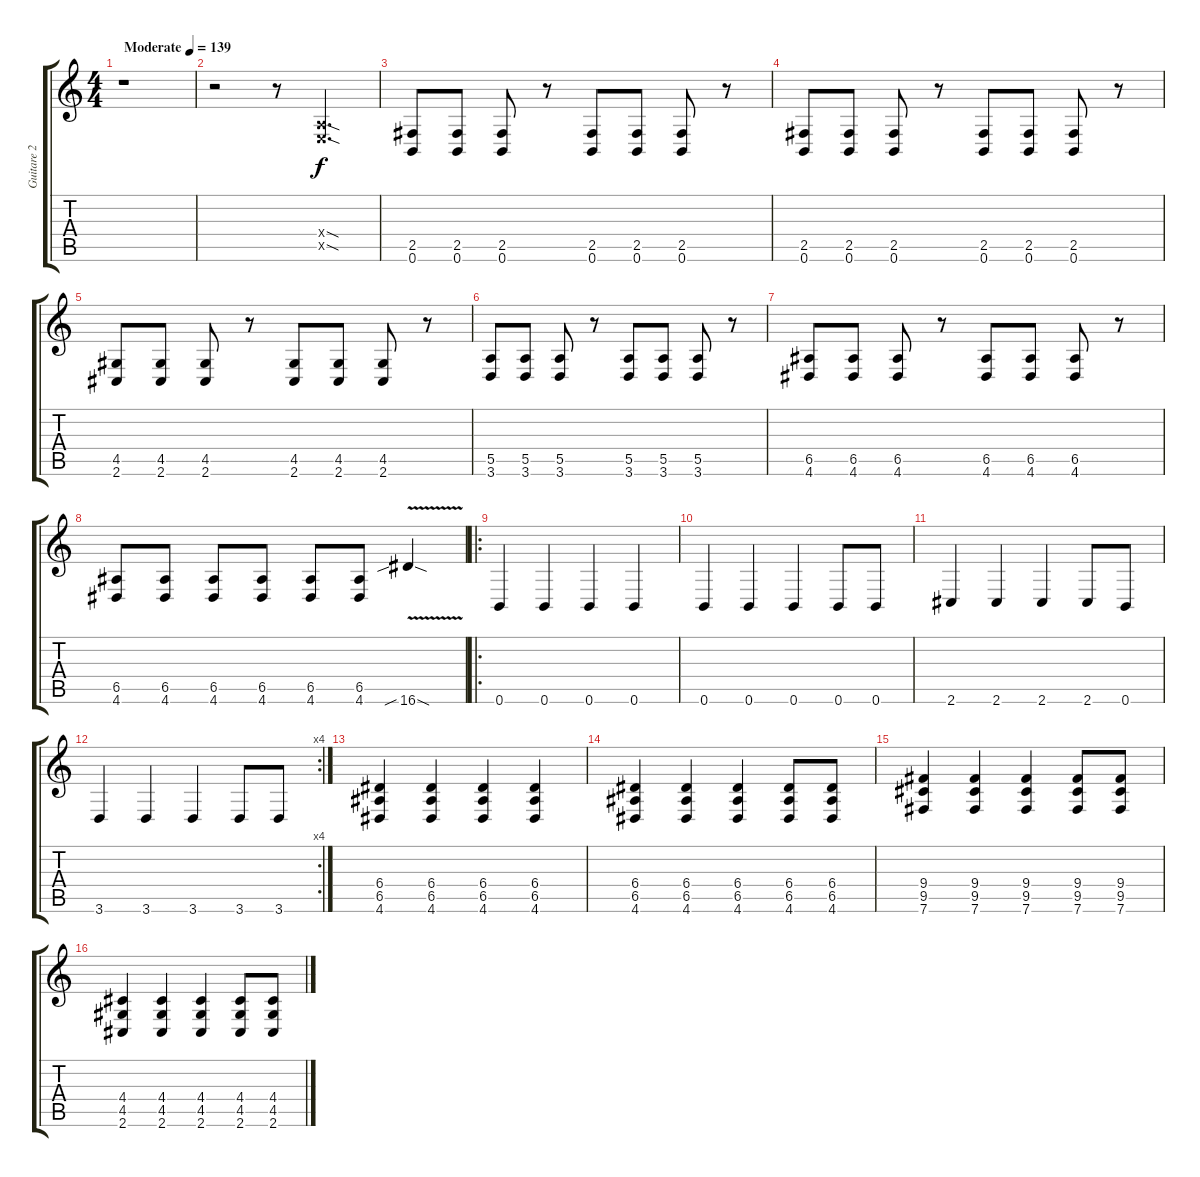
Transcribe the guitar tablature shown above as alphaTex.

\track ("Guitare 2" "Guitare 2") {instrument distortionguitar}
\staff {score tabs}
\tuning (B3 Gb3 D3 A2 E2 B1) {hide}
\ts (4 4)
\tempo (139 "Moderate")
\clef g2
\ks c
r.1{dy f instrument distortionguitar} |
r.2 r.8 (0.4{sod x} 0.5{sod x}).4{d} |
(2.5 0.6).8 (2.5 0.6).8 (2.5 0.6).8 r.8 (2.5 0.6).8 (2.5 0.6).8 (2.5 0.6).8 r.8 |
(2.5 0.6).8 (2.5 0.6).8 (2.5 0.6).8 r.8 (2.5 0.6).8 (2.5 0.6).8 (2.5 0.6).8 r.8 |
(4.5 2.6).8 (4.5 2.6).8 (4.5 2.6).8 r.8 (4.5 2.6).8 (4.5 2.6).8 (4.5 2.6).8 r.8 |
(5.5 3.6).8 (5.5 3.6).8 (5.5 3.6).8 r.8 (5.5 3.6).8 (5.5 3.6).8 (5.5 3.6).8 r.8 |
(6.5 4.6).8 (6.5 4.6).8 (6.5 4.6).8 r.8 (6.5 4.6).8 (6.5 4.6).8 (6.5 4.6).8 r.8 |
(6.5 4.6).8 (6.5 4.6).8 (6.5 4.6).8 (6.5 4.6).8 (6.5 4.6).8 (6.5 4.6).8 16.6{v sib sod}.4 |
\ro
0.6.4 0.6.4 0.6.4 0.6.4 |
0.6.4 0.6.4 0.6.4 0.6.8 0.6.8 |
2.6.4 2.6.4 2.6.4 2.6.8 0.6.8 |
\rc 4
3.6.4 3.6.4 3.6.4 3.6.8 3.6.8 |
(6.4 6.5 4.6).4 (6.4 6.5 4.6).4 (6.4 6.5 4.6).4 (6.4 6.5 4.6).4 |
(6.4 6.5 4.6).4 (6.4 6.5 4.6).4 (6.4 6.5 4.6).4 (6.4 6.5 4.6).8 (6.4 6.5 4.6).8 |
(9.4 9.5 7.6).4 (9.4 9.5 7.6).4 (9.4 9.5 7.6).4 (9.4 9.5 7.6).8 (9.4 9.5 7.6).8 |
(4.4 4.5 2.6).4 (4.4 4.5 2.6).4 (4.4 4.5 2.6).4 (4.4 4.5 2.6).8 (4.4 4.5 2.6).8
